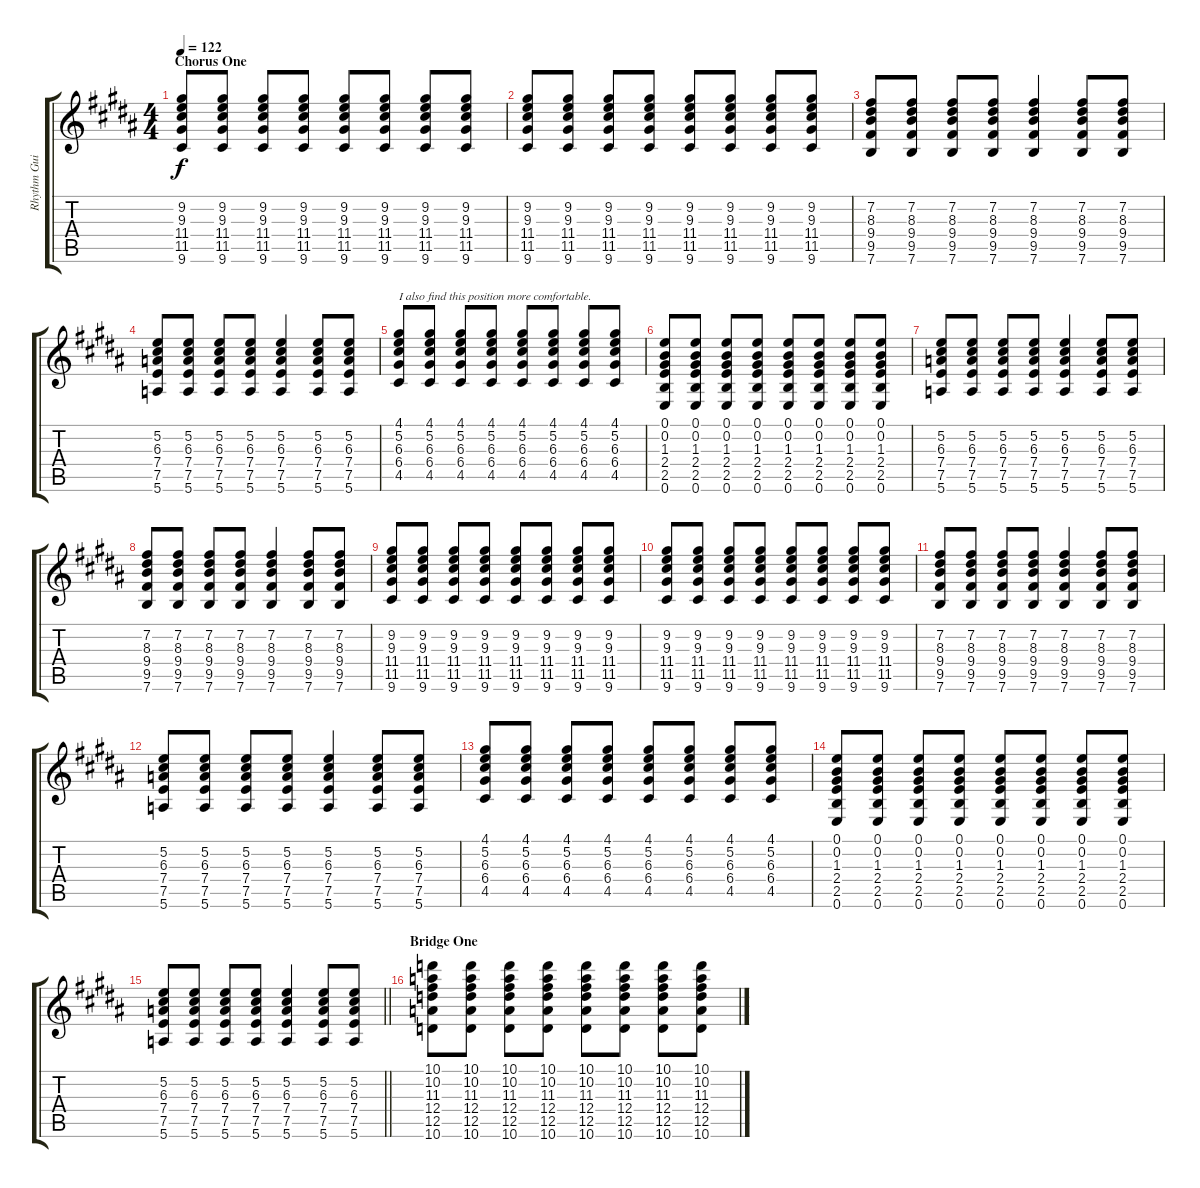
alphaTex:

\track ("Rhythm Guitar" "Rhythm Gui") {instrument acousticguitarsteel}
\staff {score tabs}
\tuning (E4 B3 G3 D3 A2 E2) {hide}
\ts (4 4)
\section ("" "Chorus One")
\tempo 122
\clef g2
\ks b
(9.2 9.3 11.4 11.5 9.6).8{dy f} (9.2 9.3 11.4 11.5 9.6).8 (9.2 9.3 11.4 11.5 9.6).8 (9.2 9.3 11.4 11.5 9.6).8 (9.2 9.3 11.4 11.5 9.6).8 (9.2 9.3 11.4 11.5 9.6).8 (9.2 9.3 11.4 11.5 9.6).8 (9.2 9.3 11.4 11.5 9.6).8 |
(9.2 9.3 11.4 11.5 9.6).8 (9.2 9.3 11.4 11.5 9.6).8 (9.2 9.3 11.4 11.5 9.6).8 (9.2 9.3 11.4 11.5 9.6).8 (9.2 9.3 11.4 11.5 9.6).8 (9.2 9.3 11.4 11.5 9.6).8 (9.2 9.3 11.4 11.5 9.6).8 (9.2 9.3 11.4 11.5 9.6).8 |
(7.2 8.3 9.4 9.5 7.6).8 (7.2 8.3 9.4 9.5 7.6).8 (7.2 8.3 9.4 9.5 7.6).8 (7.2 8.3 9.4 9.5 7.6).8 (7.2 8.3 9.4 9.5 7.6).4 (7.2 8.3 9.4 9.5 7.6).8 (7.2 8.3 9.4 9.5 7.6).8 |
(5.2 6.3 7.4 7.5 5.6).8 (5.2 6.3 7.4 7.5 5.6).8 (5.2 6.3 7.4 7.5 5.6).8 (5.2 6.3 7.4 7.5 5.6).8 (5.2 6.3 7.4 7.5 5.6).4 (5.2 6.3 7.4 7.5 5.6).8 (5.2 6.3 7.4 7.5 5.6).8 |
(4.1 5.2 6.3 6.4 4.5).8{txt "I also find this position more comfortable."} (4.1 5.2 6.3 6.4 4.5).8 (4.1 5.2 6.3 6.4 4.5).8 (4.1 5.2 6.3 6.4 4.5).8 (4.1 5.2 6.3 6.4 4.5).8 (4.1 5.2 6.3 6.4 4.5).8 (4.1 5.2 6.3 6.4 4.5).8 (4.1 5.2 6.3 6.4 4.5).8 |
(0.1 0.2 1.3 2.4 2.5 0.6).8 (0.1 0.2 1.3 2.4 2.5 0.6).8 (0.1 0.2 1.3 2.4 2.5 0.6).8 (0.1 0.2 1.3 2.4 2.5 0.6).8 (0.1 0.2 1.3 2.4 2.5 0.6).8 (0.1 0.2 1.3 2.4 2.5 0.6).8 (0.1 0.2 1.3 2.4 2.5 0.6).8 (0.1 0.2 1.3 2.4 2.5 0.6).8 |
(5.2 6.3 7.4 7.5 5.6).8 (5.2 6.3 7.4 7.5 5.6).8 (5.2 6.3 7.4 7.5 5.6).8 (5.2 6.3 7.4 7.5 5.6).8 (5.2 6.3 7.4 7.5 5.6).4 (5.2 6.3 7.4 7.5 5.6).8 (5.2 6.3 7.4 7.5 5.6).8 |
(7.2 8.3 9.4 9.5 7.6).8 (7.2 8.3 9.4 9.5 7.6).8 (7.2 8.3 9.4 9.5 7.6).8 (7.2 8.3 9.4 9.5 7.6).8 (7.2 8.3 9.4 9.5 7.6).4 (7.2 8.3 9.4 9.5 7.6).8 (7.2 8.3 9.4 9.5 7.6).8 |
(9.2 9.3 11.4 11.5 9.6).8 (9.2 9.3 11.4 11.5 9.6).8 (9.2 9.3 11.4 11.5 9.6).8 (9.2 9.3 11.4 11.5 9.6).8 (9.2 9.3 11.4 11.5 9.6).8 (9.2 9.3 11.4 11.5 9.6).8 (9.2 9.3 11.4 11.5 9.6).8 (9.2 9.3 11.4 11.5 9.6).8 |
(9.2 9.3 11.4 11.5 9.6).8 (9.2 9.3 11.4 11.5 9.6).8 (9.2 9.3 11.4 11.5 9.6).8 (9.2 9.3 11.4 11.5 9.6).8 (9.2 9.3 11.4 11.5 9.6).8 (9.2 9.3 11.4 11.5 9.6).8 (9.2 9.3 11.4 11.5 9.6).8 (9.2 9.3 11.4 11.5 9.6).8 |
(7.2 8.3 9.4 9.5 7.6).8 (7.2 8.3 9.4 9.5 7.6).8 (7.2 8.3 9.4 9.5 7.6).8 (7.2 8.3 9.4 9.5 7.6).8 (7.2 8.3 9.4 9.5 7.6).4 (7.2 8.3 9.4 9.5 7.6).8 (7.2 8.3 9.4 9.5 7.6).8 |
(5.2 6.3 7.4 7.5 5.6).8 (5.2 6.3 7.4 7.5 5.6).8 (5.2 6.3 7.4 7.5 5.6).8 (5.2 6.3 7.4 7.5 5.6).8 (5.2 6.3 7.4 7.5 5.6).4 (5.2 6.3 7.4 7.5 5.6).8 (5.2 6.3 7.4 7.5 5.6).8 |
(4.1 5.2 6.3 6.4 4.5).8 (4.1 5.2 6.3 6.4 4.5).8 (4.1 5.2 6.3 6.4 4.5).8 (4.1 5.2 6.3 6.4 4.5).8 (4.1 5.2 6.3 6.4 4.5).8 (4.1 5.2 6.3 6.4 4.5).8 (4.1 5.2 6.3 6.4 4.5).8 (4.1 5.2 6.3 6.4 4.5).8 |
(0.1 0.2 1.3 2.4 2.5 0.6).8 (0.1 0.2 1.3 2.4 2.5 0.6).8 (0.1 0.2 1.3 2.4 2.5 0.6).8 (0.1 0.2 1.3 2.4 2.5 0.6).8 (0.1 0.2 1.3 2.4 2.5 0.6).8 (0.1 0.2 1.3 2.4 2.5 0.6).8 (0.1 0.2 1.3 2.4 2.5 0.6).8 (0.1 0.2 1.3 2.4 2.5 0.6).8 |
\barLineRight lightlight
(5.2 6.3 7.4 7.5 5.6).8 (5.2 6.3 7.4 7.5 5.6).8 (5.2 6.3 7.4 7.5 5.6).8 (5.2 6.3 7.4 7.5 5.6).8 (5.2 6.3 7.4 7.5 5.6).4 (5.2 6.3 7.4 7.5 5.6).8 (5.2 6.3 7.4 7.5 5.6).8 |
\section ("" "Bridge One")
(10.1 10.2 11.3 12.4 12.5 10.6).8 (10.1 10.2 11.3 12.4 12.5 10.6).8 (10.1 10.2 11.3 12.4 12.5 10.6).8 (10.1 10.2 11.3 12.4 12.5 10.6).8 (10.1 10.2 11.3 12.4 12.5 10.6).8 (10.1 10.2 11.3 12.4 12.5 10.6).8 (10.1 10.2 11.3 12.4 12.5 10.6).8 (10.1 10.2 11.3 12.4 12.5 10.6).8
